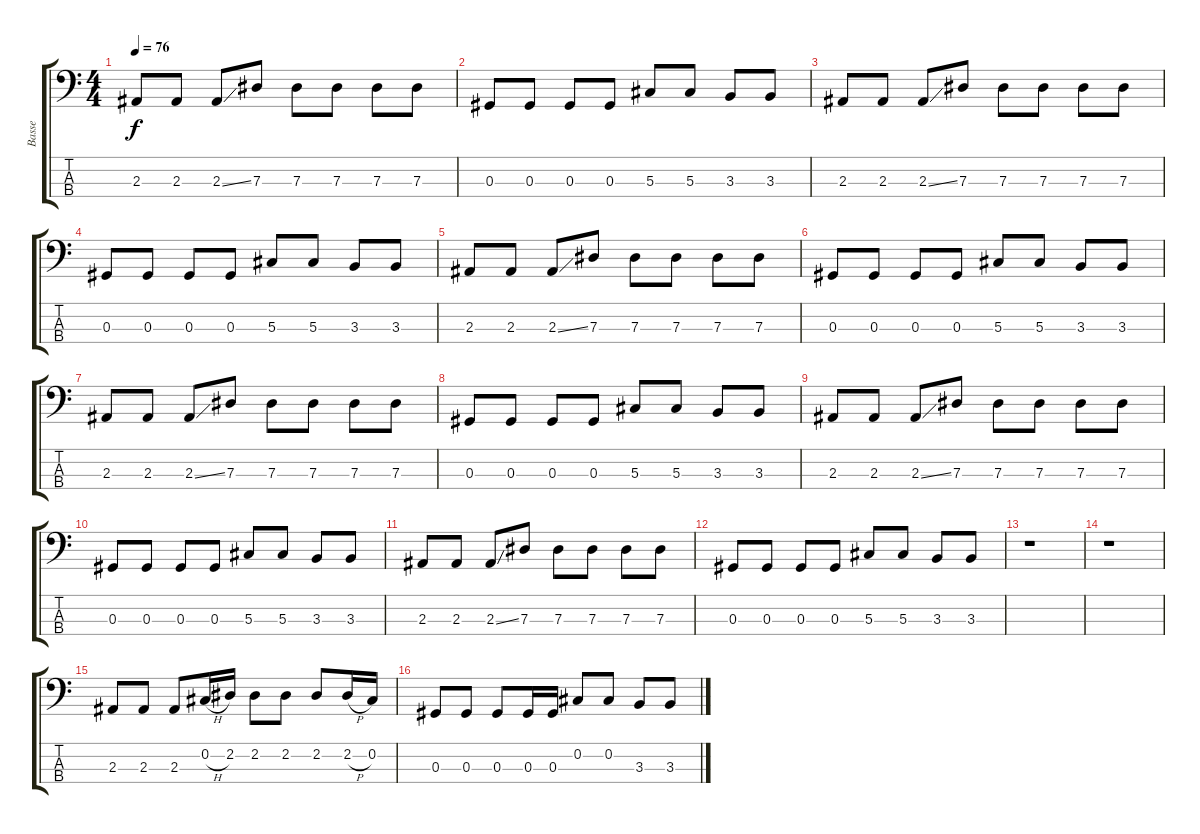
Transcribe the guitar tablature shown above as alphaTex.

\track ("Basse" "Basse") {instrument electricbassfinger}
\staff {score tabs}
\tuning (Gb2 Db2 Ab1 Eb1) {hide}
\ts (4 4)
\tempo 76
\clef f4
\ks c
2.3.8{dy f} 2.3.8 2.3{ss}.8 7.3.8 7.3.8 7.3.8 7.3.8 7.3.8 |
0.3.8 0.3.8 0.3.8 0.3.8 5.3.8 5.3.8 3.3.8 3.3.8 |
2.3.8 2.3.8 2.3{ss}.8 7.3.8 7.3.8 7.3.8 7.3.8 7.3.8 |
0.3.8 0.3.8 0.3.8 0.3.8 5.3.8 5.3.8 3.3.8 3.3.8 |
2.3.8 2.3.8 2.3{ss}.8 7.3.8 7.3.8 7.3.8 7.3.8 7.3.8 |
0.3.8 0.3.8 0.3.8 0.3.8 5.3.8 5.3.8 3.3.8 3.3.8 |
2.3.8 2.3.8 2.3{ss}.8 7.3.8 7.3.8 7.3.8 7.3.8 7.3.8 |
0.3.8 0.3.8 0.3.8 0.3.8 5.3.8 5.3.8 3.3.8 3.3.8 |
2.3.8 2.3.8 2.3{ss}.8 7.3.8 7.3.8 7.3.8 7.3.8 7.3.8 |
0.3.8 0.3.8 0.3.8 0.3.8 5.3.8 5.3.8 3.3.8 3.3.8 |
2.3.8 2.3.8 2.3{ss}.8 7.3.8 7.3.8 7.3.8 7.3.8 7.3.8 |
0.3.8 0.3.8 0.3.8 0.3.8 5.3.8 5.3.8 3.3.8 3.3.8 |
r.1 |
r.1 |
2.3.8{volume 10} 2.3.8 2.3.8 0.2{h}.16{volume 13} 2.2.16 2.2.8 2.2.8 2.2.8 2.2{h}.16 0.2.16 |
0.3.8{volume 16} 0.3.8 0.3.8 0.3.16 0.3.16 0.2.8 0.2.8 3.3.8 3.3.8
